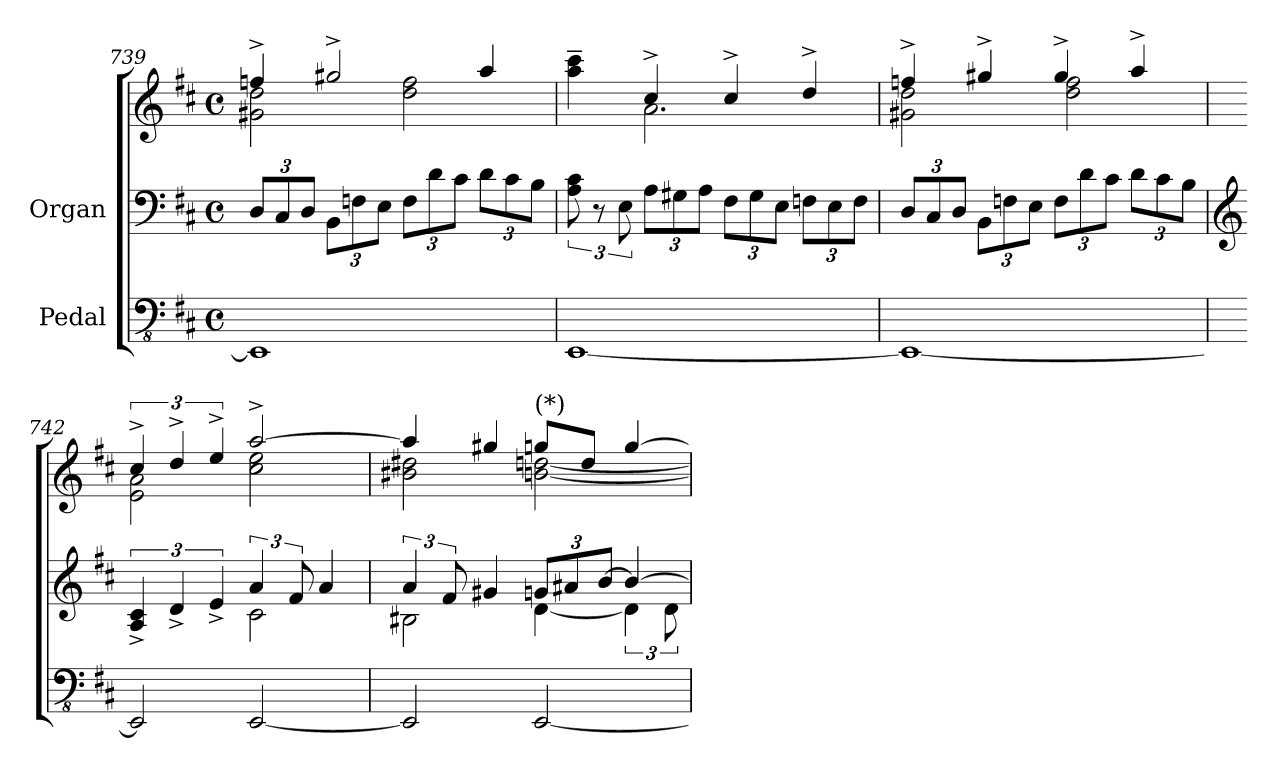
**kern	**kern	**kern
*part2	*part1	*part1
*staff3	*staff2	*staff1
*I"Pedal	*I"Organ	*
!!LO:PB:g=z
*clefFv4	*clefF4	*clefG2
*k[f#c#]	*k[f#c#]	*k[f#c#]
*M4/4	*M4/4	*M4/4
*met(c)	*met(c)	*met(c)
*	*Xbrackettup	*
=739	=739	=739
*	*	*^
1EEE]	12D/L	4ffn^/	2g#X\ 2dd\
.	12C#/	.	.
.	12D/J	.	.
.	12BB\L	2gg#X^/	.
.	12Fn\	.	.
.	12E\J	.	.
.	12F\L	.	2dd\ 2ff\
.	12d\	.	.
.	12c#\J	.	.
.	12d\L	4aa/	.
.	12c#\	.	.
.	12B\J	.	.
=740	=740	=740	=740
*	*brackettup	*	*
[1EEE	12A\ 12c#\	4aa\~ 4ccc#\~	4ryy
.	12r	.	.
.	12E\	.	.
*	*Xbrackettup	*	*
.	12A\L	4cc#^/	2.a\
.	12G#X\	.	.
.	12A\J	.	.
.	12F#\L	4cc#^/	.
.	12G#\	.	.
.	12E\J	.	.
.	12Fn\L	4dd^/	.
.	12E\	.	.
.	12F\J	.	.
=741	=741	=741	=741
1EEE_	12D/L	4ffn^/	2g#X\ 2dd\
.	12C#/	.	.
.	12D/J	.	.
.	12BB\L	4gg#X^/	.
.	12Fn\	.	.
.	12E\J	.	.
.	12F\L	4gg#^/	2dd\ 2ff\
.	12d\	.	.
.	12c#\J	.	.
.	12d\L	4aa^/	.
.	12c#\	.	.
.	12B\J	.	.
=742	=742	=742	=742
*	*clefG2	*	*
*	*brackettup	*	*
*	*^	*	*
2EEE/]	6A/^ 6c#/^	2ryy	6cc#^/	2e\ 2a\
.	6d^/	.	6dd^/	.
.	6e^/	.	6ee^/	.
[2EEE/	6a/	2c#\	[2aa^/	2cc#\ 2ee\
.	12f#/	.	.	.
.	4a/	.	.	.
!!LO:LB:g=z	!!
=743	=743	=743	=743	=743
2EEE/]	6a/	2B#X\	4aa/]	2b#X\ 2dd#X\
.	12f#/	.	.	.
.	4g#X/	.	4gg#X/	.
*	*Xbrackettup	*	*	*
!	!	!	!LO:TX:a:t=(*)	!
[2EEE/	12gn/L	[4d\	8ggn/L	[2bn\ [2ddn\
.	12a#X/	.	.	.
.	.	.	8dd!/J	.
.	[12b/J	.	.	.
*	*	*brackettup	*	*
.	4b/_	6d\]	[4gg/	.
.	.	12d\	.	.
*	*v	*v	*	*
*	*	*v	*v
=	=	=
*-	*-	*-
